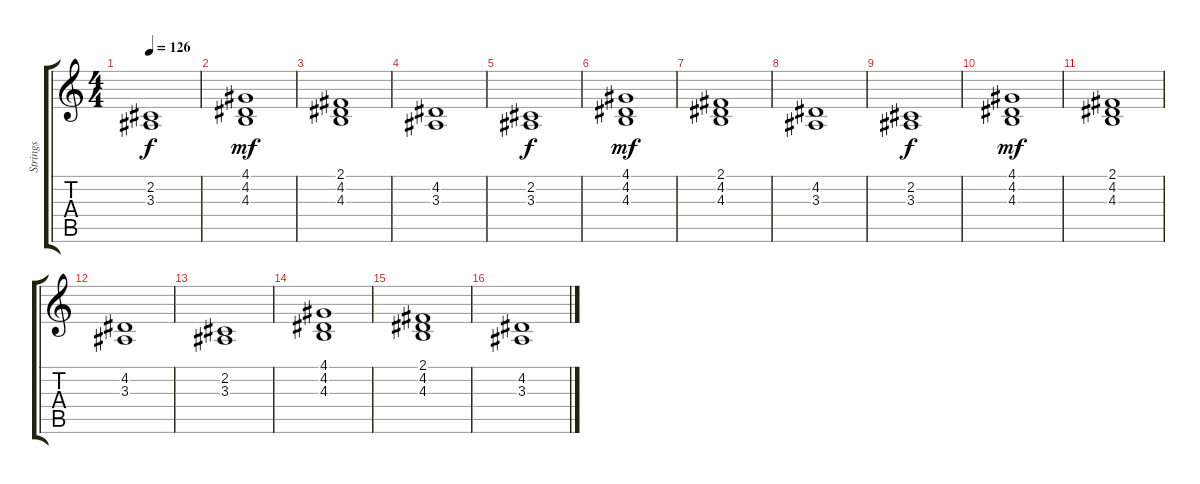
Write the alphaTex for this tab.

\track ("Strings" "Strings") {instrument synthstrings2}
\staff {score tabs}
\tuning (E4 B3 G3 D3 A2 E2) {hide}
\ts (4 4)
\tempo 126
\clef g2
\ks c
(2.2 3.3).1{dy f} |
(4.1 4.2 4.3).1{dy mf} |
(2.1 4.2 4.3).1 |
(4.2 3.3).1 |
(2.2 3.3).1{dy f} |
(4.1 4.2 4.3).1{dy mf} |
(2.1 4.2 4.3).1 |
(4.2 3.3).1 |
(2.2 3.3).1{dy f} |
(4.1 4.2 4.3).1{dy mf} |
(2.1 4.2 4.3).1 |
(4.2 3.3).1 |
(2.2 3.3).1 |
(4.1 4.2 4.3).1 |
(2.1 4.2 4.3).1 |
(4.2 3.3).1
